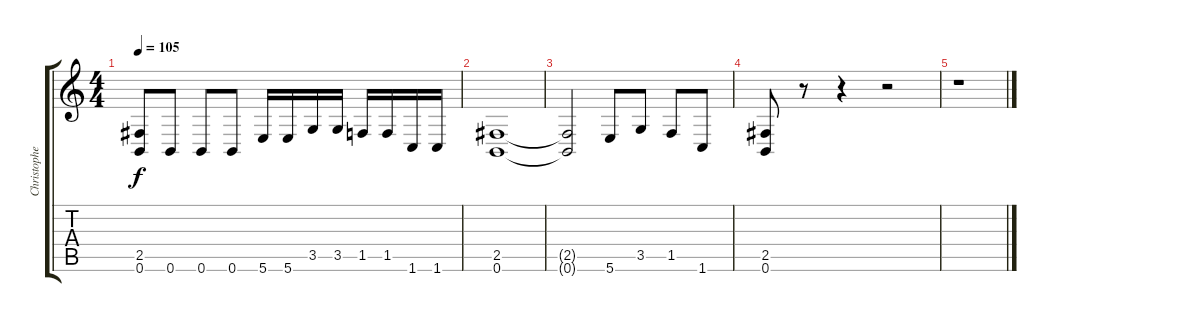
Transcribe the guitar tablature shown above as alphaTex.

\track ("Christopher Amott" "Christophe") {instrument distortionguitar}
\staff {score tabs}
\tuning (B3 Gb3 D3 A2 E2 B1) {hide}
\ts (4 4)
\tempo 105
\clef g2
\ks c
(2.5 0.6).8{dy f} 0.6.8 0.6.8 0.6.8 5.6.16 5.6.16 3.5.16 3.5.16 1.5.16 1.5.16 1.6.16 1.6.16 |
(2.5 0.6).1 |
(2.5{t} 0.6{t}).2 5.6.8 3.5.8 1.5.8 1.6.8 |
(2.5 0.6).8 r.8 r.4 r.2 |
r.1
